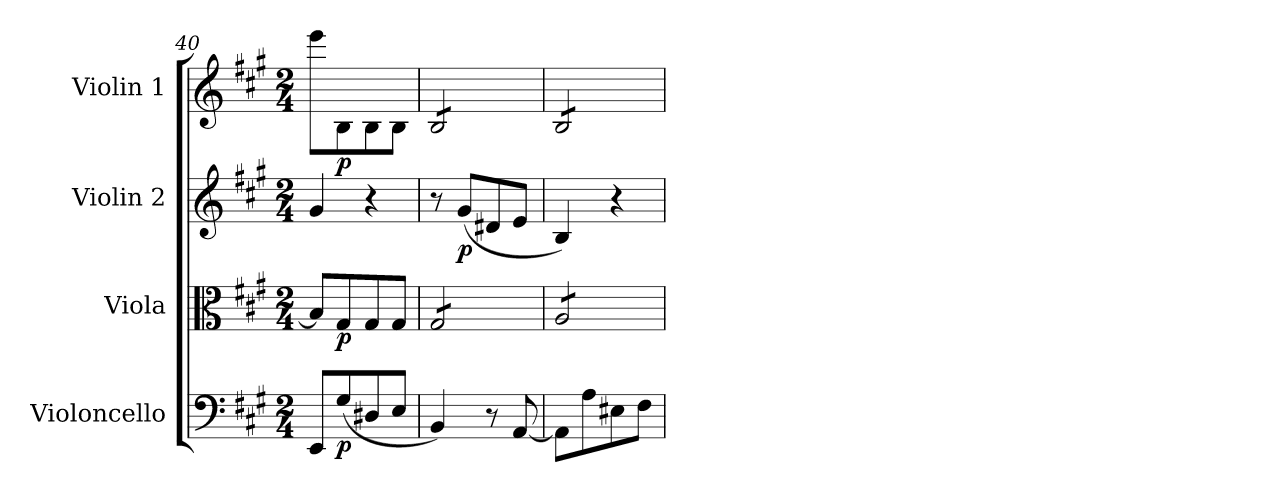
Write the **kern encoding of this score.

**kern	**dynam	**kern	**dynam	**kern	**dynam	**kern	**dynam
*part4	*part4	*part3	*part3	*part2	*part2	*part1	*part1
*staff4	*staff4	*staff3	*staff3	*staff2	*staff2	*staff1	*staff1
*I"Violoncello	*	*I"Viola	*	*I"Violin 2	*	*I"Violin 1	*
*I'Vc	*	*I'Vla	*	*I'Vln	*	*I'Vln	*
*clefF4	*	*clefC3	*	*clefG2	*	*clefG2	*
*k[f#c#g#]	*	*k[f#c#g#]	*	*k[f#c#g#]	*	*k[f#c#g#]	*
*M2/4	*	*M2/4	*	*M2/4	*	*M2/4	*
=40	=40	=40	=40	=40	=40	=40	=40
8EE/L	.	8B/L]	.	4g#/	.	8eee\L	.
!	!LO:DY:b	!	!LO:DY:b	!	!	!	!LO:DY:b
(8G#/	p	8G#/	p	.	.	8B\	p
8D#X/	.	8G#/	.	4r	.	8B\	.
8E/J	.	8G#/J	.	.	.	8B\J	.
=41	=41	=41	=41	=41	=41	=41	=41
*	*	*tremolo	*	*	*	*	*
*	*	*	*	*	*	*tremolo	*
4BB/)	.	8G#/L	.	8r	.	8B/L	.
!	!	!	!	!	!LO:DY:b	!	!
.	.	8G#/	.	(8g#/L	p	8B/	.
8r	.	8G#/	.	8d#X/	.	8B/	.
[8AA/	.	8G#/J	.	8e/J	.	8B/J	.
=42	=42	=42	=42	=42	=42	=42	=42
8AA\L]	.	8A/L	.	4B/)	.	8B/L	.
8A\	.	8A/	.	.	.	8B/	.
8E#X\	.	8A/	.	4r	.	8B/	.
8F#\J	.	8A/J	.	.	.	8B/J	.
*	*	*	*	*	*	*Xtremolo	*
*	*	*Xtremolo	*	*	*	*	*
=	=	=	=	=	=	=	=
*-	*-	*-	*-	*-	*-	*-	*-
